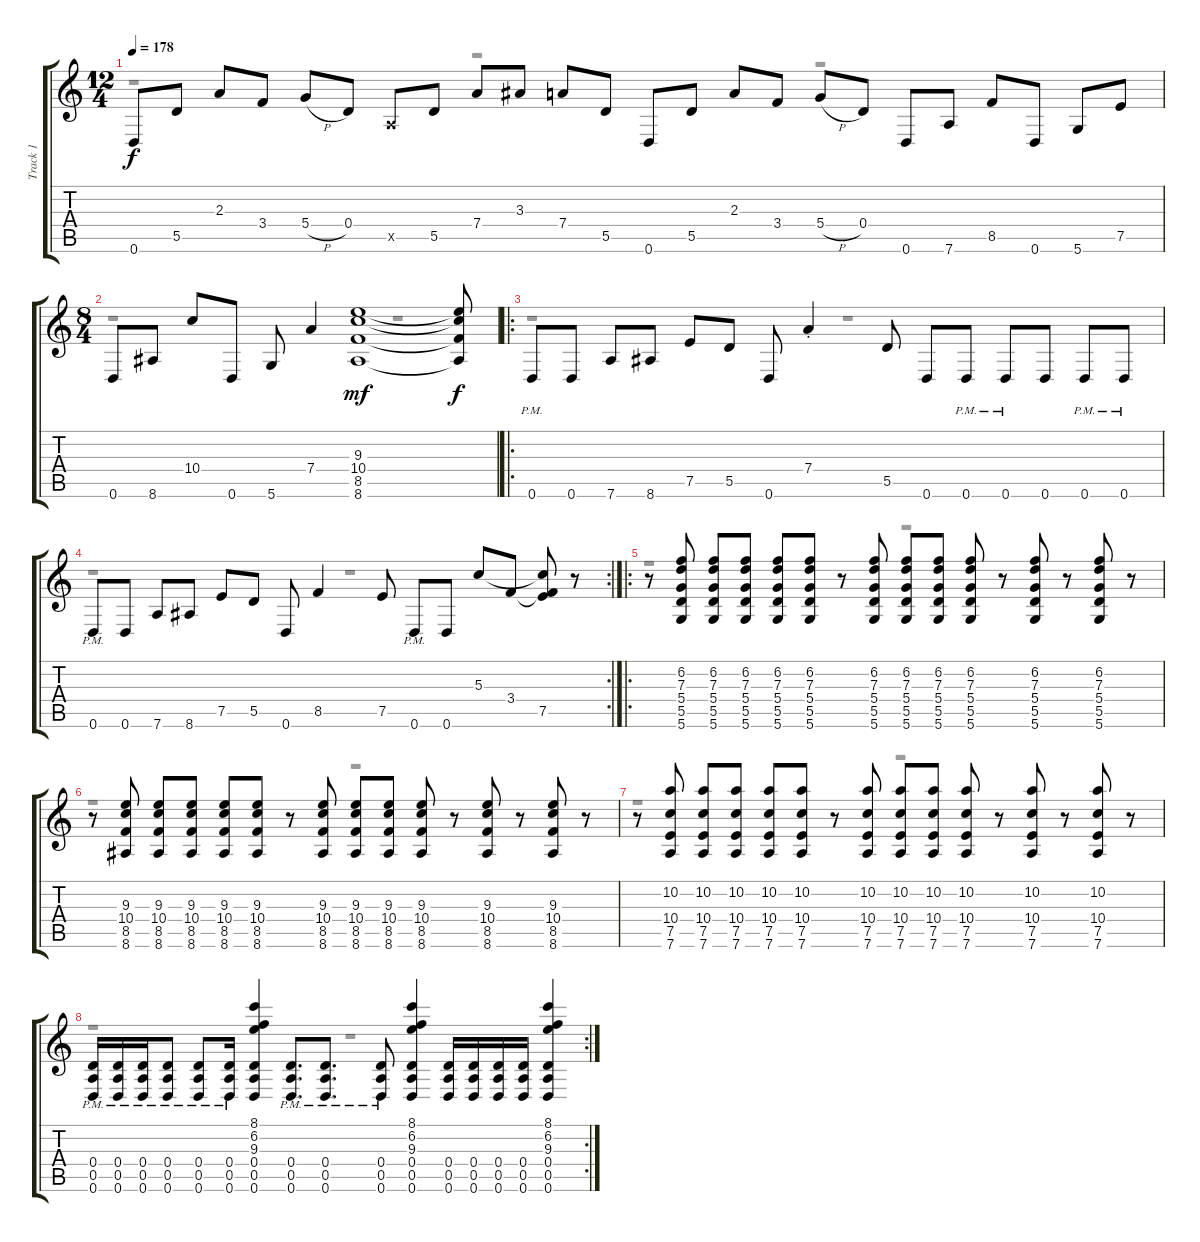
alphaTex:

\track ("Track 1" "Track 1") {instrument distortionguitar}
\staff {score tabs}
\tuning (E4 B3 G3 D3 A2 D2) {hide}
\voice
\ts (12 4)
\tempo 178
\clef g2
\ks c
0.6.8{dy f} 5.5.8 2.3.8 3.4.8 5.4{h}.8 0.4.8 0.5{x}.8 5.5.8 7.4.8 3.3.8 7.4.8 5.5.8 0.6.8 5.5.8 2.3.8 3.4.8 5.4{h}.8 0.4.8 0.6.8 7.6.8 8.5.8 0.6.8 5.6.8 7.5.8 |
\ts (8 4)
0.6.8 8.6.8 10.4.8 0.6.8 5.6.8 7.4.4 (9.3 10.4 8.5 8.6).1{dy mf} (9.3{t} 10.4{t} 8.5{t} 8.6{t}).8{dy f} |
\ro
0.6{pm}.8 0.6.8 7.6.8 8.6.8 7.5.8 5.5.8 0.6.8 7.4{st}.4 5.5.8 0.6.8 0.6{pm}.8 0.6{pm}.8 0.6.8 0.6{pm}.8 0.6{pm}.8 |
\rc 2
0.6{pm}.8 0.6.8 7.6.8 8.6.8 7.5.8 5.5.8 0.6.8 8.5.4 7.5.8 0.6{pm}.8 0.6.8 5.3.8 3.4.8 (5.3{t} 3.4{t} 7.5).8 r.8 |
\ro
r.8 (6.2 7.3 5.4 5.5 5.6).8 (6.2 7.3 5.4 5.5 5.6).8 (6.2 7.3 5.4 5.5 5.6).8 (6.2 7.3 5.4 5.5 5.6).8 (6.2 7.3 5.4 5.5 5.6).8 r.8 (6.2 7.3 5.4 5.5 5.6).8 (6.2 7.3 5.4 5.5 5.6).8 (6.2 7.3 5.4 5.5 5.6).8 (6.2 7.3 5.4 5.5 5.6).8 r.8 (6.2 7.3 5.4 5.5 5.6).8 r.8 (6.2 7.3 5.4 5.5 5.6).8 r.8 |
r.8 (9.3 10.4 8.5 8.6).8 (9.3 10.4 8.5 8.6).8 (9.3 10.4 8.5 8.6).8 (9.3 10.4 8.5 8.6).8 (9.3 10.4 8.5 8.6).8 r.8 (9.3 10.4 8.5 8.6).8 (9.3 10.4 8.5 8.6).8 (9.3 10.4 8.5 8.6).8 (9.3 10.4 8.5 8.6).8 r.8 (9.3 10.4 8.5 8.6).8 r.8 (9.3 10.4 8.5 8.6).8 r.8 |
r.8 (10.2 10.4 7.5 7.6).8 (10.2 10.4 7.5 7.6).8 (10.2 10.4 7.5 7.6).8 (10.2 10.4 7.5 7.6).8 (10.2 10.4 7.5 7.6).8 r.8 (10.2 10.4 7.5 7.6).8 (10.2 10.4 7.5 7.6).8 (10.2 10.4 7.5 7.6).8 (10.2 10.4 7.5 7.6).8 r.8 (10.2 10.4 7.5 7.6).8 r.8 (10.2 10.4 7.5 7.6).8 r.8 |
\rc 2
(0.4{pm} 0.5 0.6).16 (0.4{pm} 0.5 0.6).16 (0.4{pm} 0.5 0.6).16 (0.4{pm} 0.5 0.6).8 (0.4{pm} 0.5 0.6).8 (0.4{pm} 0.5 0.6).16 (8.1 6.2 9.3 0.4 0.5 0.6).4 (0.4 0.5 0.6{pm}).8{d} (0.4 0.5 0.6{pm}).8{d} (0.4 0.5 0.6{pm}).8 (8.1 6.2 9.3 0.4 0.5 0.6).4 (0.4 0.5 0.6).16 (0.4 0.5 0.6).16 (0.4 0.5 0.6).16 (0.4 0.5 0.6).16 (8.1 6.2 9.3 0.4 0.5 0.6).4
\voice
\clef g2
\ottava regular
\simile none
\ks c
r.1{dy f} r.1 r.1 |
r.1 r.1 |
r.1 r.1 |
r.1 r.1 |
r.1 r.1 |
r.1 r.1 |
r.1 r.1 |
r.1 r.1
